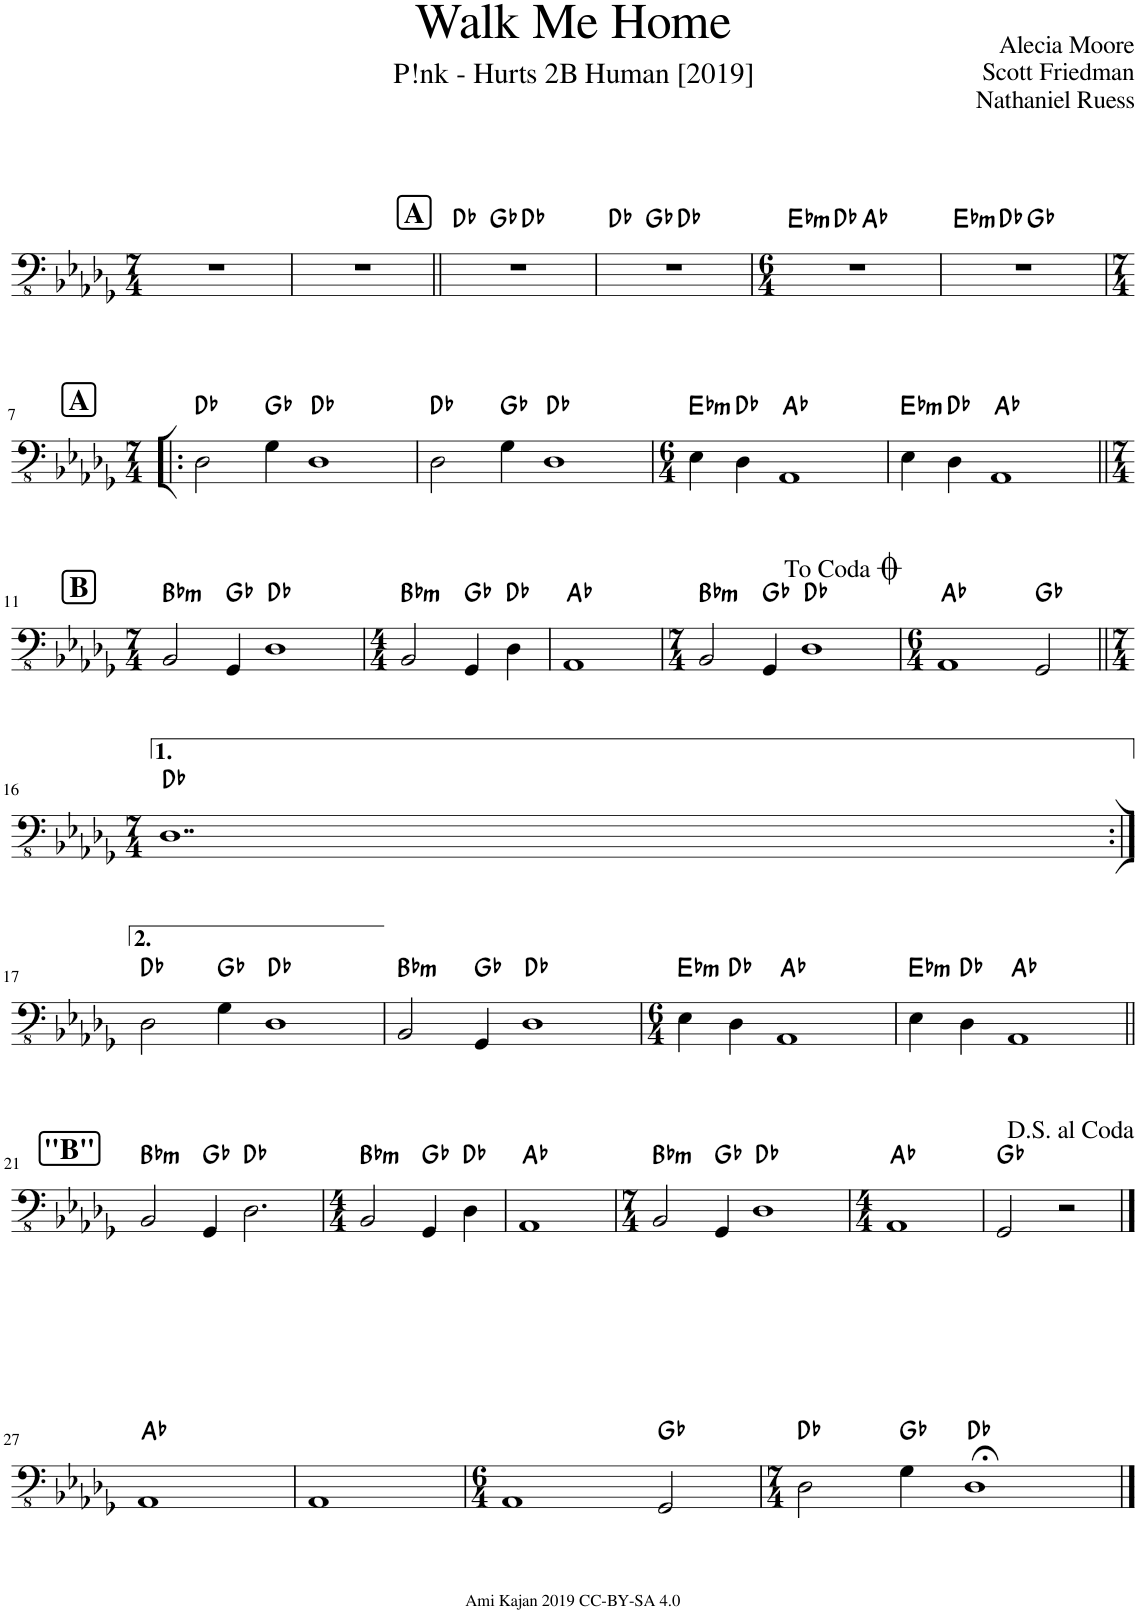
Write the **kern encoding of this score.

**kern	**harte
*part1	*part1
*staff1	*
*I"Acoustic Bass	*
*I'Bass	*
*clefFv4	*
*k[b-e-a-d-g-]	*
*M7/4	*
=1	=1
1..r	.
=2	=2
1..r	.
!!LO:REH:place=s1:a:B:cj:fs=14:t=A
=3||	=3||
*^	*
*	*^	*
1..r	2ryy	2.ryy	Db:maj
.	1ryy	.	Gb:maj
.	.	1ryy	Db:maj
.	4ryy	.	.
=4	=4	=4	=4
1..r	2ryy	2.ryy	Db:maj
.	1ryy	.	Gb:maj
.	.	1ryy	Db:maj
.	4ryy	.	.
=5	=5	=5	=5
*M6/4	*	*	*
!	!	!	!LO:H:kt=m
1.r	4ryy	2ryy	Eb:min
.	1ryy	.	Db:maj
.	.	1ryy	Ab:maj
.	4ryy	.	.
=6	=6	=6	=6
!	!	!	!LO:H:kt=m
1.r	4ryy	2ryy	Eb:min
.	1ryy	.	Db:maj
.	.	1ryy	Gb:maj
.	4ryy	.	.
*v	*v	*v	*
!!LO:LB:g=z
!!LO:REH:place=s1:a:B:cj:fs=14:t=A
=7!|:	=7!|:
*M7/4	*
2DD-\	Db:maj
4GG-\	Gb:maj
1DD-	Db:maj
=8	=8
2DD-\	Db:maj
4GG-\	Gb:maj
1DD-	Db:maj
=9	=9
*M6/4	*
!	!LO:H:kt=m
4EE-\	Eb:min
4DD-\	Db:maj
1AAA-	Ab:maj
=10	=10
!	!LO:H:kt=m
4EE-\	Eb:min
4DD-\	Db:maj
1AAA-	Ab:maj
!!LO:LB:g=z
!!LO:REH:place=s1:a:B:cj:fs=14:t=B
=11||	=11||
*M7/4	*
!	!LO:H:kt=m
2BBB-/	Bb:min
4GGG-/	Gb:maj
1DD-	Db:maj
=12	=12
*M4/4	*
!	!LO:H:kt=m
2BBB-/	Bb:min
4GGG-/	Gb:maj
4DD-\	Db:maj
=13	=13
1AAA-	Ab:maj
=14	=14
*M7/4	*
!	!LO:H:kt=m
2BBB-/	Bb:min
4GGG-/	Gb:maj
1DD-	Db:maj
!LO:TX:a:t=To Coda <font size="26"/>	!
=15	=15
*M6/4	*
1AAA-	Ab:maj
2GGG-/	Gb:maj
!!LO:LB:g=z
=16||	=16||
*M7/4	*
1..DD-	Db:maj
!!LO:LB:g=z
=17:|!	=17:|!
2DD-\	Db:maj
4GG-\	Gb:maj
1DD-	Db:maj
=18	=18
!	!LO:H:kt=m
2BBB-/	Bb:min
4GGG-/	Gb:maj
1DD-	Db:maj
=19	=19
*M6/4	*
!	!LO:H:kt=m
4EE-\	Eb:min
4DD-\	Db:maj
1AAA-	Ab:maj
=20	=20
!	!LO:H:kt=m
4EE-\	Eb:min
4DD-\	Db:maj
1AAA-	Ab:maj
!!LO:LB:g=z
!!LO:REH:place=s1:a:B:cj:fs=14:t="B"
=21||	=21||
!	!LO:H:kt=m
2BBB-/	Bb:min
4GGG-/	Gb:maj
2.DD-\	Db:maj
=22	=22
*M4/4	*
!	!LO:H:kt=m
2BBB-/	Bb:min
4GGG-/	Gb:maj
4DD-\	Db:maj
=23	=23
1AAA-	Ab:maj
=24	=24
*M7/4	*
!	!LO:H:kt=m
2BBB-/	Bb:min
4GGG-/	Gb:maj
1DD-	Db:maj
=25	=25
*M4/4	*
1AAA-	Ab:maj
=26	=26
2GGG-/	Gb:maj
2r	.
!!LO:LB:g=z
==27	==27
1AAA-	Ab:maj
=28	=28
1AAA-	.
=29	=29
*M6/4	*
1AAA-	.
2GGG-/	Gb:maj
=30	=30
*M7/4	*
2DD-\	Db:maj
4GG-\	Gb:maj
1DD-;<	Db:maj
==	==
*-	*-
